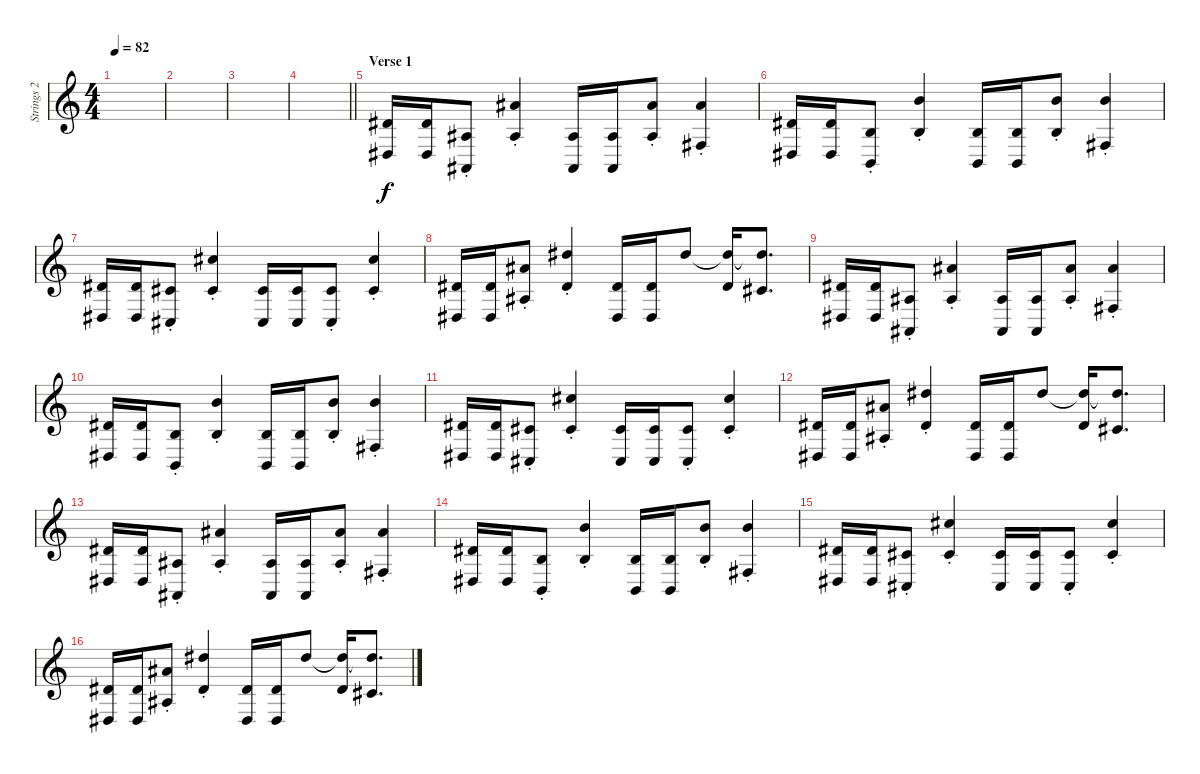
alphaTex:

\track ("Strings 2" "Strings 2") {instrument stringensemble1}
\staff {score}
\tuning (Eb4 Bb3 Gb3 Db3 Ab2 Eb2) {hide}
\ts (4 4)
\tempo 82
\clef g2
\ks c
|
|
|
\barLineRight lightlight
|
\section ("" "Verse 1")
(5.2 2.4).16{volume 8} (5.2 2.4).16 (4.3{st} 2.5{st}).8 (7.1{st} 4.3{st}).4 (4.3 2.5).16 (4.3 2.5).16 (7.1{st} 4.3{st}).8 (7.1{st} 5.4{st}).4 |
(5.2 2.4).16 (5.2 2.4).16 (5.3{st} 3.5{st}).8 (8.1{st} 5.3{st}).4 (5.3 3.5).16 (5.3 3.5).16 (8.1{st} 5.3{st}).8 (8.1{st} 5.4{st}).4 |
(9.3 7.5).16 (9.3 7.5).16 (7.3{st} 5.5{st}).8 (10.1{st} 7.3{st}).4 (7.3 5.5).16 (7.3 5.5).16 (7.3{st} 5.5{st}).8 (10.1{st} 7.3{st}).4 |
(9.3 7.5).16 (9.3 7.5).16 (12.2{st} 9.4{st}).8 (12.1{st} 9.3{st}).4 (9.3 7.5).16 (9.3 7.5).16 12.1.8 (12.1{t} 9.3).16 (12.1{t} 7.3).8{d} |
(5.2 2.4).16 (5.2 2.4).16 (4.3{st} 2.5{st}).8 (7.1{st} 4.3{st}).4 (4.3 2.5).16 (4.3 2.5).16 (7.1{st} 4.3{st}).8 (7.1{st} 5.4{st}).4 |
(5.2 2.4).16 (5.2 2.4).16 (5.3{st} 3.5{st}).8 (8.1{st} 5.3{st}).4 (5.3 3.5).16 (5.3 3.5).16 (8.1{st} 5.3{st}).8 (8.1{st} 5.4{st}).4 |
(9.3 7.5).16 (9.3 7.5).16 (7.3{st} 5.5{st}).8 (10.1{st} 7.3{st}).4 (7.3 5.5).16 (7.3 5.5).16 (7.3{st} 5.5{st}).8 (10.1{st} 7.3{st}).4 |
(9.3 7.5).16 (9.3 7.5).16 (12.2{st} 9.4{st}).8 (12.1{st} 9.3{st}).4 (9.3 7.5).16 (9.3 7.5).16 12.1.8 (12.1{t} 9.3).16 (12.1{t} 7.3).8{d} |
(5.2 2.4).16 (5.2 2.4).16 (4.3{st} 2.5{st}).8 (7.1{st} 4.3{st}).4 (4.3 2.5).16 (4.3 2.5).16 (7.1{st} 4.3{st}).8 (7.1{st} 5.4{st}).4 |
(5.2 2.4).16 (5.2 2.4).16 (5.3{st} 3.5{st}).8 (8.1{st} 5.3{st}).4 (5.3 3.5).16 (5.3 3.5).16 (8.1{st} 5.3{st}).8 (8.1{st} 5.4{st}).4 |
(9.3 7.5).16 (9.3 7.5).16 (7.3{st} 5.5{st}).8 (10.1{st} 7.3{st}).4 (7.3 5.5).16 (7.3 5.5).16 (7.3{st} 5.5{st}).8 (10.1{st} 7.3{st}).4 |
(9.3 7.5).16 (9.3 7.5).16 (12.2{st} 9.4{st}).8 (12.1{st} 9.3{st}).4 (9.3 7.5).16 (9.3 7.5).16 12.1.8 (12.1{t} 9.3).16 (12.1{t} 7.3).8{d}
